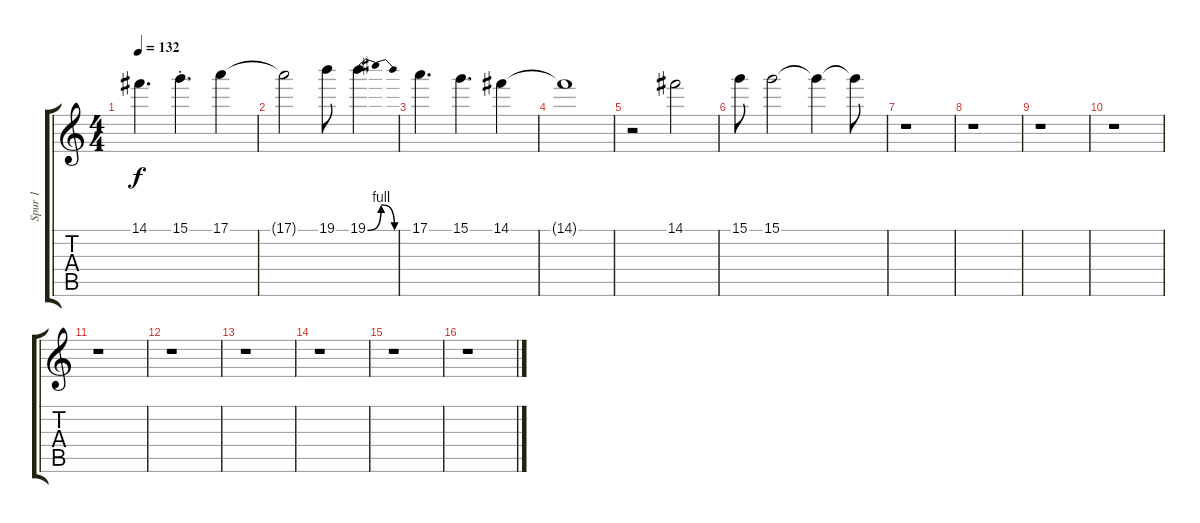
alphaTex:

\track ("Spur 1" "Spur 1") {instrument distortionguitar}
\staff {score tabs}
\tuning (E4 B3 G3 D3 A2 E2) {hide}
\ts (4 4)
\tempo 132
\clef g2
\ks c
14.1.4{d dy f} 15.1{st}.4{d} 17.1.4 |
17.1{t}.2 19.1.8 19.1{be (bendrelease 0 0 30 4 30 4 60 0)}.4{d} |
17.1.4{d} 15.1.4{d} 14.1.4 |
14.1{t}.1 |
r.2 14.1.2 |
15.1.8 15.1.2 15.1{t}.4 15.1{t}.8 |
r.1 |
r.1 |
r.1 |
r.1 |
r.1 |
r.1 |
r.1 |
r.1 |
r.1 |
r.1
